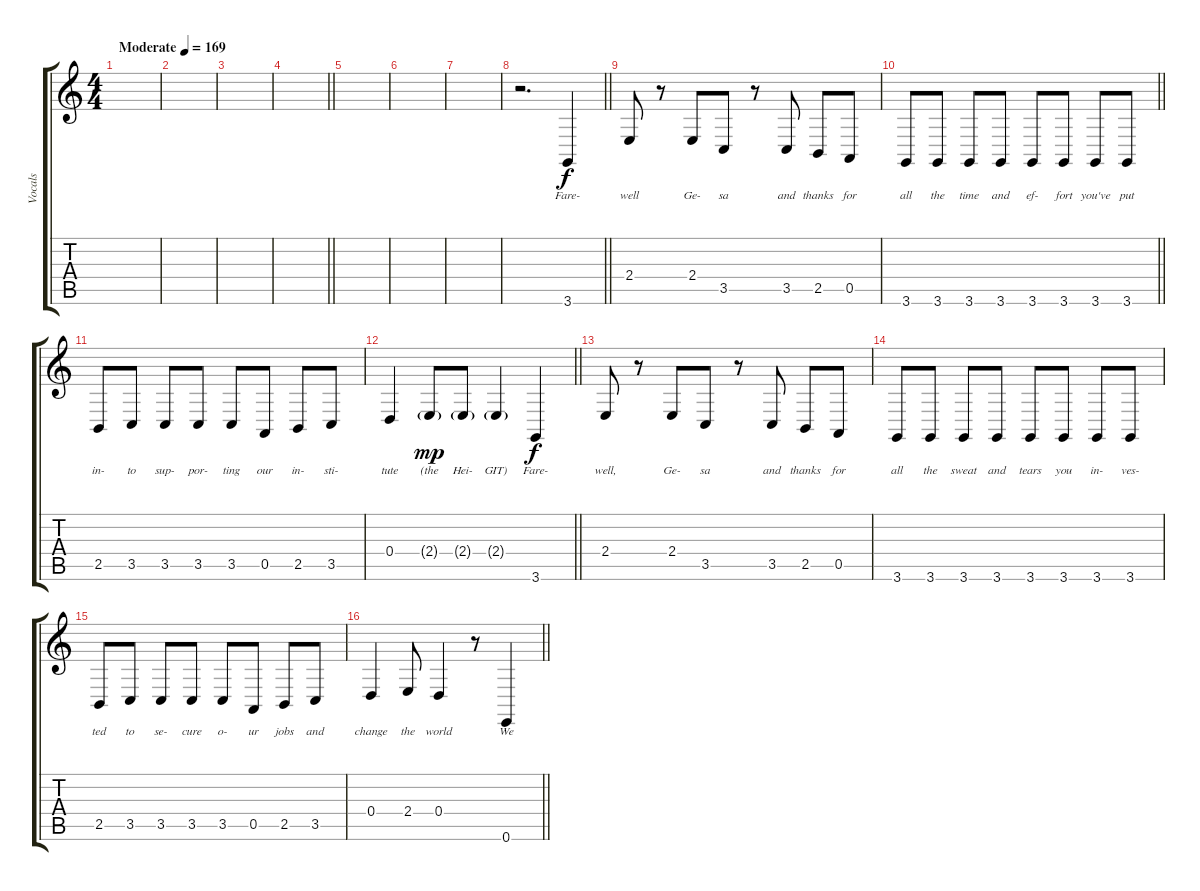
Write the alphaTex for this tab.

\track ("Vocals" "Vocals") {instrument oboe}
\staff {score tabs}
\tuning (E4 B3 G3 D3 A2 E2) {hide}
\ts (4 4)
\tempo (169 "Moderate")
\clef g2
\ks c
|
|
|
\barLineRight lightlight
|
|
|
|
\barLineRight lightlight
r.2{d} 3.6.4{lyrics (0 "Fare-") lyrics (1 "") lyrics (2 "") lyrics (3 "") lyrics (4 "")} |
\section ("" "")
2.4.8{lyrics (0 "well") lyrics (1 "") lyrics (2 "") lyrics (3 "") lyrics (4 "")} r.8 2.4.8{lyrics (0 "Ge-") lyrics (1 "") lyrics (2 "") lyrics (3 "") lyrics (4 "")} 3.5.8{lyrics (0 "sa") lyrics (1 "") lyrics (2 "") lyrics (3 "") lyrics (4 "")} r.8 3.5.8{lyrics (0 "and") lyrics (1 "") lyrics (2 "") lyrics (3 "") lyrics (4 "")} 2.5.8{lyrics (0 "thanks") lyrics (1 "") lyrics (2 "") lyrics (3 "") lyrics (4 "")} 0.5.8{lyrics (0 "for") lyrics (1 "") lyrics (2 "") lyrics (3 "") lyrics (4 "")} |
\barLineRight lightlight
3.6.8{lyrics (0 "all") lyrics (1 "") lyrics (2 "") lyrics (3 "") lyrics (4 "")} 3.6.8{lyrics (0 "the") lyrics (1 "") lyrics (2 "") lyrics (3 "") lyrics (4 "")} 3.6.8{lyrics (0 "time") lyrics (1 "") lyrics (2 "") lyrics (3 "") lyrics (4 "")} 3.6.8{lyrics (0 "and") lyrics (1 "") lyrics (2 "") lyrics (3 "") lyrics (4 "")} 3.6.8{lyrics (0 "ef-") lyrics (1 "") lyrics (2 "") lyrics (3 "") lyrics (4 "")} 3.6.8{lyrics (0 "fort") lyrics (1 "") lyrics (2 "") lyrics (3 "") lyrics (4 "")} 3.6.8{lyrics (0 "you've") lyrics (1 "") lyrics (2 "") lyrics (3 "") lyrics (4 "")} 3.6.8{lyrics (0 "put") lyrics (1 "") lyrics (2 "") lyrics (3 "") lyrics (4 "")} |
2.5.8{lyrics (0 "in-") lyrics (1 "") lyrics (2 "") lyrics (3 "") lyrics (4 "")} 3.5.8{lyrics (0 "to") lyrics (1 "") lyrics (2 "") lyrics (3 "") lyrics (4 "")} 3.5.8{lyrics (0 "sup-") lyrics (1 "") lyrics (2 "") lyrics (3 "") lyrics (4 "")} 3.5.8{lyrics (0 "por-") lyrics (1 "") lyrics (2 "") lyrics (3 "") lyrics (4 "")} 3.5.8{lyrics (0 "ting") lyrics (1 "") lyrics (2 "") lyrics (3 "") lyrics (4 "")} 0.5.8{lyrics (0 "our") lyrics (1 "") lyrics (2 "") lyrics (3 "") lyrics (4 "")} 2.5.8{lyrics (0 "in-") lyrics (1 "") lyrics (2 "") lyrics (3 "") lyrics (4 "")} 3.5.8{lyrics (0 "sti-") lyrics (1 "") lyrics (2 "") lyrics (3 "") lyrics (4 "")} |
\barLineRight lightlight
0.4.4{lyrics (0 "tute") lyrics (1 "") lyrics (2 "") lyrics (3 "") lyrics (4 "")} 2.4{g}.8{lyrics (0 "(the") lyrics (1 "") lyrics (2 "") lyrics (3 "") lyrics (4 "") dy mp} 2.4{g}.8{lyrics (0 "Hei-") lyrics (1 "") lyrics (2 "") lyrics (3 "") lyrics (4 "")} 2.4{g}.4{lyrics (0 "GIT)") lyrics (1 "") lyrics (2 "") lyrics (3 "") lyrics (4 "")} 3.6.4{lyrics (0 "Fare-") lyrics (1 "") lyrics (2 "") lyrics (3 "") lyrics (4 "") dy f} |
2.4.8{lyrics (0 "well,") lyrics (1 "") lyrics (2 "") lyrics (3 "") lyrics (4 "")} r.8 2.4.8{lyrics (0 "Ge-") lyrics (1 "") lyrics (2 "") lyrics (3 "") lyrics (4 "")} 3.5.8{lyrics (0 "sa") lyrics (1 "") lyrics (2 "") lyrics (3 "") lyrics (4 "")} r.8 3.5.8{lyrics (0 "and") lyrics (1 "") lyrics (2 "") lyrics (3 "") lyrics (4 "")} 2.5.8{lyrics (0 "thanks") lyrics (1 "") lyrics (2 "") lyrics (3 "") lyrics (4 "")} 0.5.8{lyrics (0 "for") lyrics (1 "") lyrics (2 "") lyrics (3 "") lyrics (4 "")} |
3.6.8{lyrics (0 "all") lyrics (1 "") lyrics (2 "") lyrics (3 "") lyrics (4 "")} 3.6.8{lyrics (0 "the") lyrics (1 "") lyrics (2 "") lyrics (3 "") lyrics (4 "")} 3.6.8{lyrics (0 "sweat") lyrics (1 "") lyrics (2 "") lyrics (3 "") lyrics (4 "")} 3.6.8{lyrics (0 "and") lyrics (1 "") lyrics (2 "") lyrics (3 "") lyrics (4 "")} 3.6.8{lyrics (0 "tears") lyrics (1 "") lyrics (2 "") lyrics (3 "") lyrics (4 "")} 3.6.8{lyrics (0 "you") lyrics (1 "") lyrics (2 "") lyrics (3 "") lyrics (4 "")} 3.6.8{lyrics (0 "in-") lyrics (1 "") lyrics (2 "") lyrics (3 "") lyrics (4 "")} 3.6.8{lyrics (0 "ves-") lyrics (1 "") lyrics (2 "") lyrics (3 "") lyrics (4 "")} |
2.5.8{lyrics (0 "ted") lyrics (1 "") lyrics (2 "") lyrics (3 "") lyrics (4 "")} 3.5.8{lyrics (0 "to") lyrics (1 "") lyrics (2 "") lyrics (3 "") lyrics (4 "")} 3.5.8{lyrics (0 "se-") lyrics (1 "") lyrics (2 "") lyrics (3 "") lyrics (4 "")} 3.5.8{lyrics (0 "cure") lyrics (1 "") lyrics (2 "") lyrics (3 "") lyrics (4 "")} 3.5.8{lyrics (0 "o-") lyrics (1 "") lyrics (2 "") lyrics (3 "") lyrics (4 "")} 0.5.8{lyrics (0 "ur") lyrics (1 "") lyrics (2 "") lyrics (3 "") lyrics (4 "")} 2.5.8{lyrics (0 "jobs") lyrics (1 "") lyrics (2 "") lyrics (3 "") lyrics (4 "")} 3.5.8{lyrics (0 "and") lyrics (1 "") lyrics (2 "") lyrics (3 "") lyrics (4 "")} |
\barLineRight lightlight
0.4.4{lyrics (0 "change") lyrics (1 "") lyrics (2 "") lyrics (3 "") lyrics (4 "")} 2.4.8{lyrics (0 "the") lyrics (1 "") lyrics (2 "") lyrics (3 "") lyrics (4 "")} 0.4.4{lyrics (0 "world") lyrics (1 "") lyrics (2 "") lyrics (3 "") lyrics (4 "")} r.8 0.6.4{lyrics (0 "We") lyrics (1 "") lyrics (2 "") lyrics (3 "") lyrics (4 "")}
